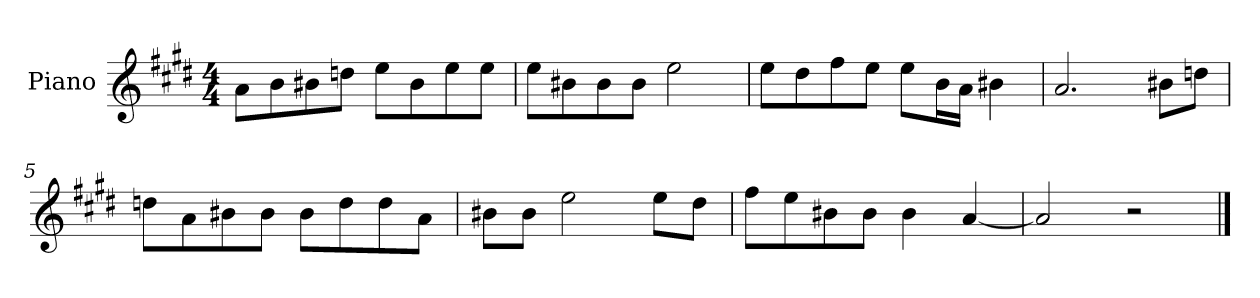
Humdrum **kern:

**kern
*part1
*staff1
*I"Piano
*I'P-no
*clefG2
*k[f#c#g#d#]
*M4/4
*MM90
=1
8a\L
8b\
8b#X\
8ddn\J
8ee\L
8b#\
8ee\
8ee\J
=2
8ee\L
8b#X\
8b#\
8b#\J
2ee\
=3
8ee\L
8dd#\
8ff#\
8ee\J
8ee\L
16b\L
16a\JJ
4b#X\
=4
2.a/
8b#X\L
8ddn\J
=5
8ddn\L
8a\
8b#X\
8b#\J
8b#\L
8dd\
8dd\
8a\J
!!LO:LB:g=z
=6
8b#X\L
8b#\J
2ee\
8ee\L
8dd#\J
=7
8ff#\L
8ee\
8b#X\
8b#\J
4b#\
[4a/
=8
2a/]
2r
==
*-
